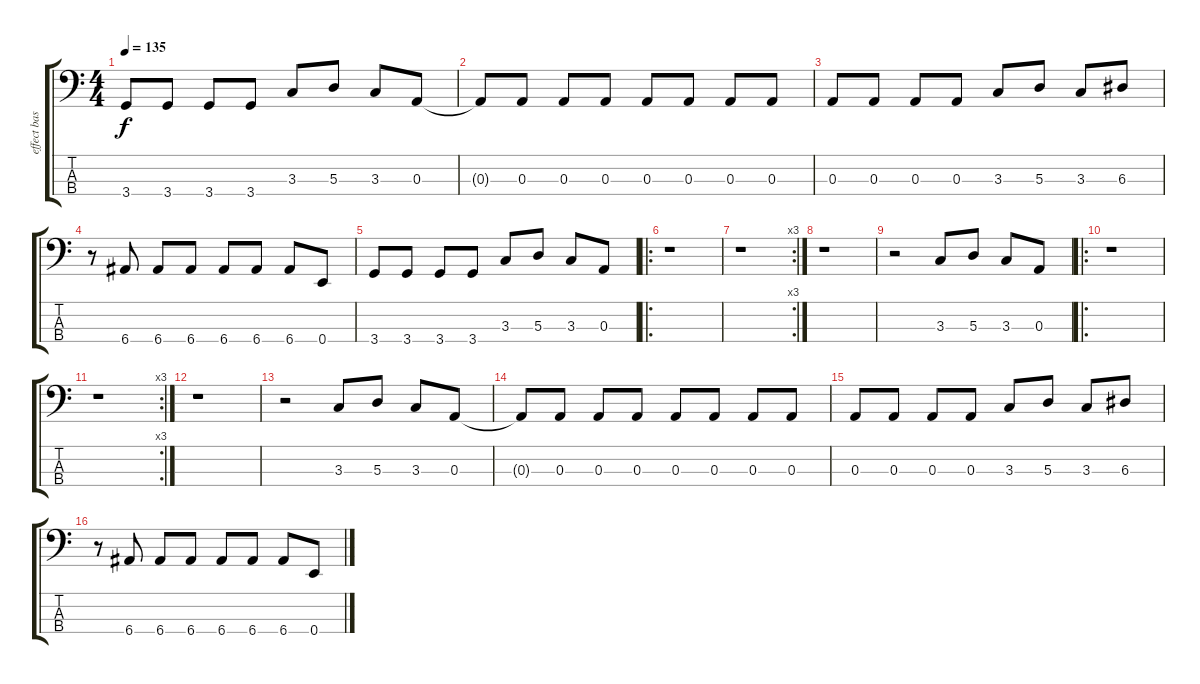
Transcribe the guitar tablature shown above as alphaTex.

\track ("effect bass overdrive" "effect bas") {instrument overdrivenguitar}
\staff {score tabs}
\tuning (G2 D2 A1 E1) {hide}
\ts (4 4)
\tempo 135
\clef f4
\ks c
3.4.8{dy f} 3.4.8 3.4.8 3.4.8 3.3.8 5.3.8 3.3.8 0.3.8 |
0.3{t}.8 0.3.8 0.3.8 0.3.8 0.3.8 0.3.8 0.3.8 0.3.8 |
0.3.8 0.3.8 0.3.8 0.3.8 3.3.8 5.3.8 3.3.8 6.3.8 |
r.8 6.4.8 6.4.8 6.4.8 6.4.8 6.4.8 6.4.8 0.4.8 |
3.4.8 3.4.8 3.4.8 3.4.8 3.3.8 5.3.8 3.3.8 0.3.8 |
\ro
r.1 |
\rc 3
r.1 |
r.1 |
r.2 3.3.8 5.3.8 3.3.8 0.3.8 |
\ro
r.1 |
\rc 3
r.1 |
r.1 |
r.2 3.3.8 5.3.8 3.3.8 0.3.8 |
0.3{t}.8 0.3.8 0.3.8 0.3.8 0.3.8 0.3.8 0.3.8 0.3.8 |
0.3.8 0.3.8 0.3.8 0.3.8 3.3.8 5.3.8 3.3.8 6.3.8 |
r.8 6.4.8 6.4.8 6.4.8 6.4.8 6.4.8 6.4.8 0.4.8
